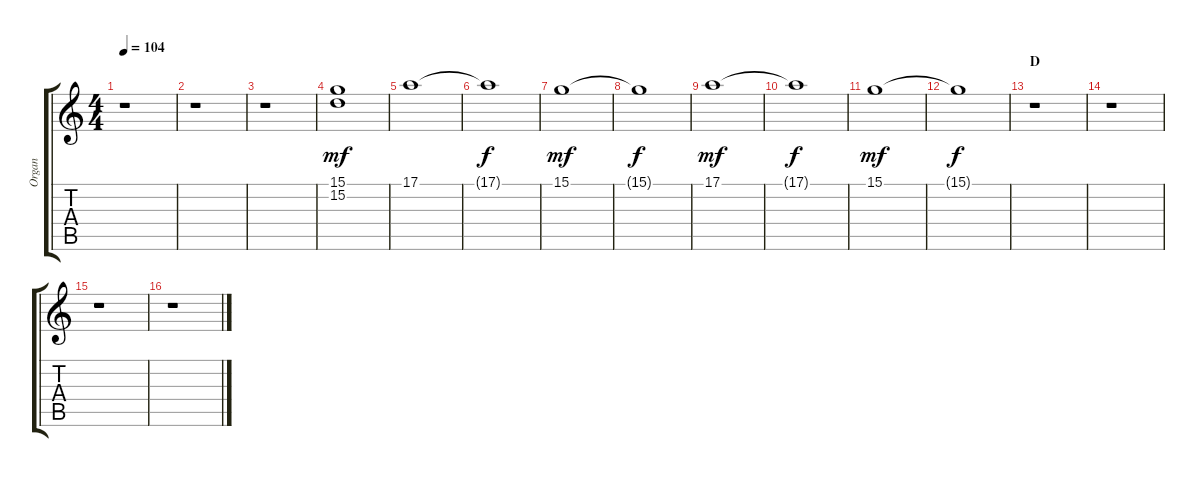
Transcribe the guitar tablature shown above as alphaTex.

\track ("Organ" "Organ") {instrument churchorgan}
\staff {score tabs}
\tuning (E4 B3 G3 D3 A2 E2) {hide}
\ts (4 4)
\tempo 104
\clef g2
\ks c
r.1{dy mf} |
r.1 |
r.1 |
(15.1 15.2).1 |
17.1.1 |
17.1{t}.1{dy f} |
15.1.1{dy mf} |
15.1{t}.1{dy f} |
17.1.1{dy mf} |
17.1{t}.1{dy f} |
15.1.1{dy mf} |
15.1{t}.1{dy f} |
\section ("" "D")
r.1 |
r.1 |
r.1 |
r.1
